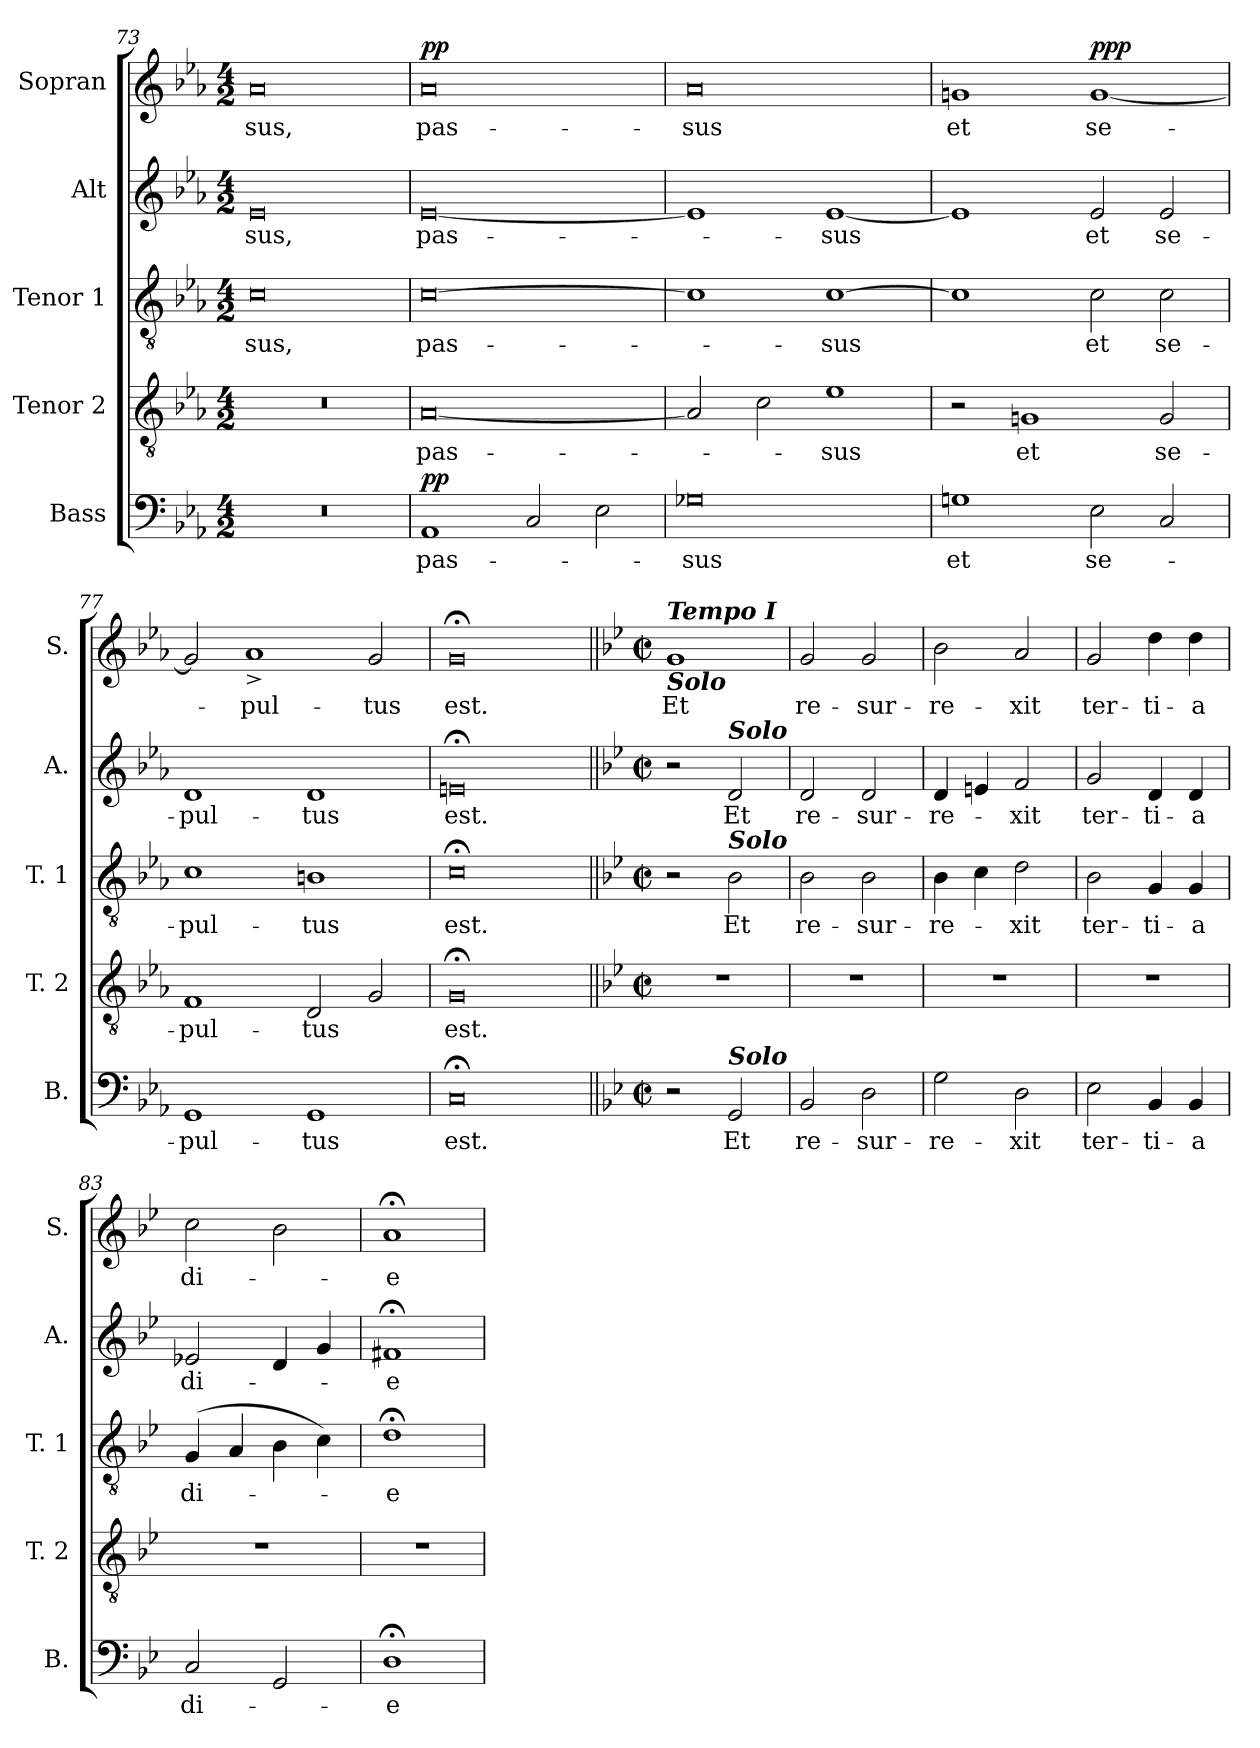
**kern	**text	**dynam	**kern	**text	**kern	**text	**kern	**text	**kern	**text	**dynam
*part5	*part5	*part5	*part4	*part4	*part3	*part3	*part2	*part2	*part1	*part1	*part1
*staff5	*staff5	*staff5	*staff4	*staff4	*staff3	*staff3	*staff2	*staff2	*staff1	*staff1	*staff1
*I"Bass	*	*	*I"Tenor 2	*	*I"Tenor 1	*	*I"Alt	*	*I"Sopran	*	*
*I'B.	*	*	*I'T. 2	*	*I'T. 1	*	*I'A.	*	*I'S.	*	*
*clefF4	*	*	*clefGv2	*	*clefGv2	*	*clefG2	*	*clefG2	*	*
*k[b-e-a-]	*	*	*k[b-e-a-]	*	*k[b-e-a-]	*	*k[b-e-a-]	*	*k[b-e-a-]	*	*
*E-:	*	*	*E-:	*	*E-:	*	*E-:	*	*E-:	*	*
*M4/2	*	*	*M4/2	*	*M4/2	*	*M4/2	*	*M4/2	*	*
=73	=73	=73	=73	=73	=73	=73	=73	=73	=73	=73	=73
!	!	!	!	!	!	!LO:LY:b	!	!LO:LY:b	!	!LO:LY:b	!
0r	.	.	0r	.	0c	-sus,	0e-	-sus,	0a-	-sus,	.
!!LO:PB:g=z
=74	=74	=74	=74	=74	=74	=74	=74	=74	=74	=74	=74
!	!LO:LY:b	!LO:DY:a	!	!LO:LY:b	!	!LO:LY:b	!	!LO:LY:b	!	!LO:LY:b	!LO:DY:a
1AA-	pas-	pp	[0A-	pas-	[0c	pas-	[0e-	pas-	0a-	pas-	pp
2C/	.	.	.	.	.	.	.	.	.	.	.
2E-\	.	.	.	.	.	.	.	.	.	.	.
=75	=75	=75	=75	=75	=75	=75	=75	=75	=75	=75	=75
!	!LO:LY:b	!	!	!	!	!	!	!	!	!LO:LY:b	!
0G-X	-sus	.	2A-/]	.	1c]	.	1e-]	.	0a-	-sus	.
.	.	.	2c\	.	.	.	.	.	.	.	.
!	!	!	!	!LO:LY:b	!	!LO:LY:b	!	!LO:LY:b	!	!	!
.	.	.	1e-	-sus	[1c	-sus	[1e-	-sus	.	.	.
=76	=76	=76	=76	=76	=76	=76	=76	=76	=76	=76	=76
!	!LO:LY:b	!	!	!	!	!	!	!	!	!LO:LY:b	!
1Gn	et	.	2r	.	1c]	.	1e-]	.	1gn	et	.
!	!	!	!	!LO:LY:b	!	!	!	!	!	!	!
.	.	.	1Gn	et	.	.	.	.	.	.	.
!	!LO:LY:b	!	!	!	!	!LO:LY:b	!	!LO:LY:b	!	!LO:LY:b	!LO:DY:a
2E-\	se-	.	.	.	2c\	et	2e-/	et	[1g	se-	ppp
!	!	!	!	!LO:LY:b	!	!LO:LY:b	!	!LO:LY:b	!	!	!
2C/	.	.	2G/	se-	2c\	se-	2e-/	se-	.	.	.
=77	=77	=77	=77	=77	=77	=77	=77	=77	=77	=77	=77
!	!LO:LY:b	!	!	!LO:LY:b	!	!LO:LY:b	!	!LO:LY:b	!	!	!
1GG	-pul-	.	1F	-pul-	1c	-pul-	1d	-pul-	2g/]	.	.
!	!	!	!	!	!	!	!	!	!	!LO:LY:b	!
.	.	.	.	.	.	.	.	.	1a-^>	-pul-	.
!	!LO:LY:b	!	!	!LO:LY:b	!	!LO:LY:b	!	!LO:LY:b	!	!	!
1GG	-tus	.	2D/	-tus	1Bn	-tus	1d	-tus	.	.	.
!	!	!	!	!	!	!	!	!	!	!LO:LY:b	!
.	.	.	2G/	.	.	.	.	.	2g/	-tus	.
=78	=78	=78	=78	=78	=78	=78	=78	=78	=78	=78	=78
!	!LO:LY:b	!	!	!LO:LY:b	!	!LO:LY:b	!	!LO:LY:b	!	!LO:LY:b	!
0C;<	est.	.	0G;<	est.	0c;<	est.	0en;<	est.	0g;<	est.	.
!!LO:LB:g=z
=79||	=79||	=79||	=79||	=79||	=79||	=79||	=79||	=79||	=79||	=79||	=79||
*k[b-e-]	*	*	*k[b-e-]	*	*k[b-e-]	*	*k[b-e-]	*	*k[b-e-]	*	*
*B-:	*	*	*B-:	*	*B-:	*	*B-:	*	*B-:	*	*
*M2/2	*	*	*M2/2	*	*M2/2	*	*M2/2	*	*M2/2	*	*
*met(c|)	*	*	*met(c|)	*	*met(c|)	*	*met(c|)	*	*met(c|)	*	*
!	!	!	!	!	!	!	!	!	!LO:TX:a:Bi:t=Tempo I	!	!
!	!	!	!	!	!	!	!	!	!LO:TX:b:Bi:t=Solo	!	!
!	!	!	!	!	!	!	!	!	!	!LO:LY:b	!
2r	.	.	1r	.	2r	.	2r	.	1g	Et	.
!	!	!	!	!	!	!	!LO:TX:a:Bi:t=Solo	!	!	!	!
!	!	!	!	!	!LO:TX:a:Bi:t=Solo	!	!	!	!	!	!
!LO:TX:a:Bi:t=Solo	!	!	!	!	!	!	!	!	!	!	!
!	!LO:LY:b	!	!	!	!	!LO:LY:b	!	!LO:LY:b	!	!	!
2GG/	Et	.	.	.	2B-\	Et	2d/	Et	.	.	.
=80	=80	=80	=80	=80	=80	=80	=80	=80	=80	=80	=80
!	!LO:LY:b	!	!	!	!	!LO:LY:b	!	!LO:LY:b	!	!LO:LY:b	!
2BB-/	re-	.	1r	.	2B-\	re-	2d/	re-	2g/	re-	.
!	!LO:LY:b	!	!	!	!	!LO:LY:b	!	!LO:LY:b	!	!LO:LY:b	!
2D\	-sur-	.	.	.	2B-\	-sur-	2d/	-sur-	2g/	-sur-	.
=81	=81	=81	=81	=81	=81	=81	=81	=81	=81	=81	=81
!	!LO:LY:b	!	!	!	!	!LO:LY:b	!	!LO:LY:b	!	!LO:LY:b	!
2G\	-re-	.	1r	.	4B-\	-re-	4d/	-re-	2b-\	-re-	.
.	.	.	.	.	4c\	.	4en/	.	.	.	.
!	!LO:LY:b	!	!	!	!	!LO:LY:b	!	!LO:LY:b	!	!LO:LY:b	!
2D\	-xit	.	.	.	2d\	-xit	2f/	-xit	2a/	-xit	.
=82	=82	=82	=82	=82	=82	=82	=82	=82	=82	=82	=82
!	!LO:LY:b	!	!	!	!	!LO:LY:b	!	!LO:LY:b	!	!LO:LY:b	!
2E-\	ter-	.	1r	.	2B-\	ter-	2g/	ter-	2g/	ter-	.
!	!LO:LY:b	!	!	!	!	!LO:LY:b	!	!LO:LY:b	!	!LO:LY:b	!
4BB-/	-ti-	.	.	.	4G/	-ti-	4d/	-ti-	4dd\	-ti-	.
!	!LO:LY:b	!	!	!	!	!LO:LY:b	!	!LO:LY:b	!	!LO:LY:b	!
4BB-/	-a	.	.	.	4G/	-a	4d/	-a	4dd\	-a	.
=83	=83	=83	=83	=83	=83	=83	=83	=83	=83	=83	=83
!	!LO:LY:b	!	!	!	!	!LO:LY:b	!	!LO:LY:b	!	!LO:LY:b	!
2C/	di-	.	1r	.	(4G/	di-	2e-X/	di-	2cc\	di-	.
.	.	.	.	.	4A/	.	.	.	.	.	.
2GG/	.	.	.	.	4B-\	.	4d/	.	2b-\	.	.
.	.	.	.	.	4c\)	.	4g/	.	.	.	.
=84	=84	=84	=84	=84	=84	=84	=84	=84	=84	=84	=84
!	!LO:LY:b	!	!	!	!	!LO:LY:b	!	!LO:LY:b	!	!LO:LY:b	!
1D;<	-e	.	1r	.	1d;<	-e	1f#X;<	-e	1a;<	-e	.
=	=	=	=	=	=	=	=	=	=	=	=
*-	*-	*-	*-	*-	*-	*-	*-	*-	*-	*-	*-
